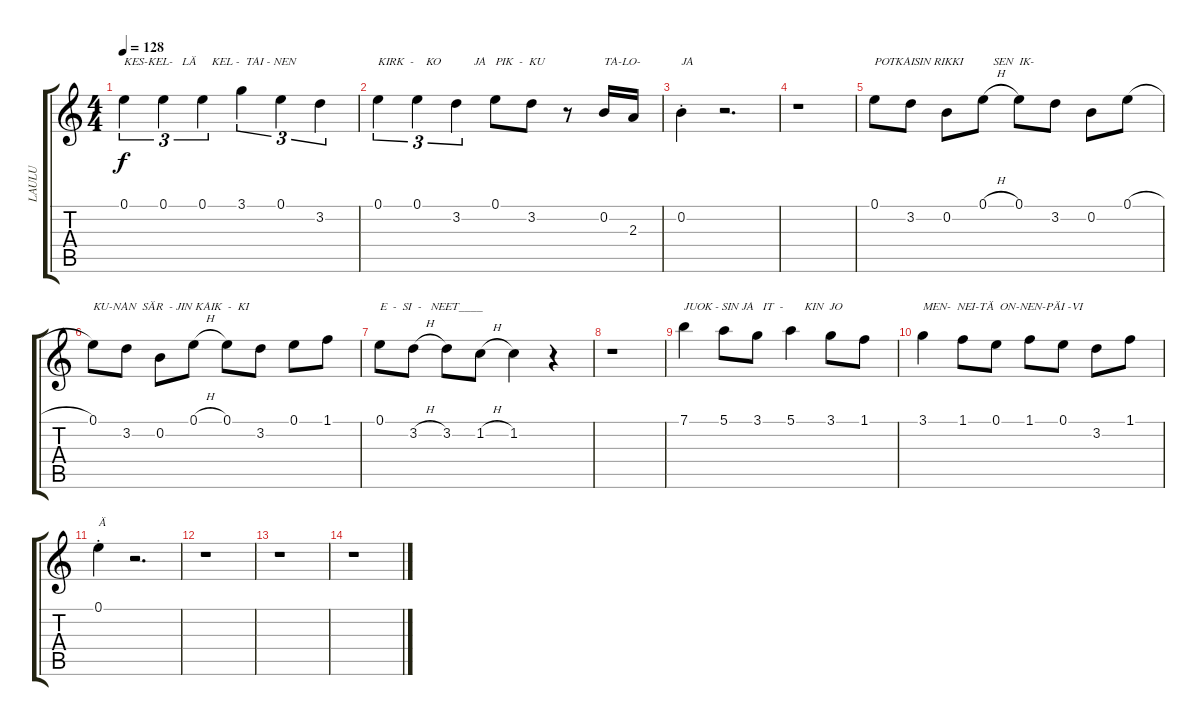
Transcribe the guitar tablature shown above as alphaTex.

\track ("LAULU" "LAULU") {instrument electricguitarjazz}
\staff {score tabs}
\tuning (E4 B3 G3 D3 A2 E2) {hide}
\ts (4 4)
\tempo 128
\clef g2
\ks c
0.1.4{tu (3 2) txt "KES-KEL-   LÄ     KEL -  TAI - NEN" dy f} 0.1.4{tu (3 2)} 0.1.4{tu (3 2)} 3.1.4{tu (3 2)} 0.1.4{tu (3 2)} 3.2.4{tu (3 2)} |
0.1.4{tu (3 2) txt "KIRK  -    KO           JA                     "} 0.1.4{tu (3 2)} 3.2.4{tu (3 2)} 0.1.8{txt "PIK  -  KU"} 3.2.8 r.8 0.2.16{txt "TA-LO-"} 2.3.16 |
0.2{st}.4{txt "JA"} r.2{d} |
r.1 |
0.1.8{txt "POTKAISIN RIKKI          SEN  IK-"} 3.2.8 0.2.8 0.1{h}.8 0.1.8 3.2.8 0.2.8 0.1{h}.8 |
0.1.8{txt "KU-NAN  SÄR  - JIN KAIK  -  KI "} 3.2.8 0.2.8 0.1{h}.8 0.1.8 3.2.8 0.1.8 1.1.8 |
0.1.8{txt "E  -  SI  -   NEET____"} 3.2{h}.8 3.2.8 1.2{h}.8 1.2.4 r.4 |
r.1 |
7.1.4{txt "JUOK - SIN JA   IT  -       KIN  JO"} 5.1.8 3.1.8 5.1.4 3.1.8 1.1.8 |
3.1.4{txt "MEN-  NEI-TÄ  ON-NEN-PÄI -VI"} 1.1.8 0.1.8 1.1.8 0.1.8 3.2.8 1.1.8 |
0.1{st}.4{txt "Ä"} r.2{d} |
r.1 |
r.1 |
r.1
